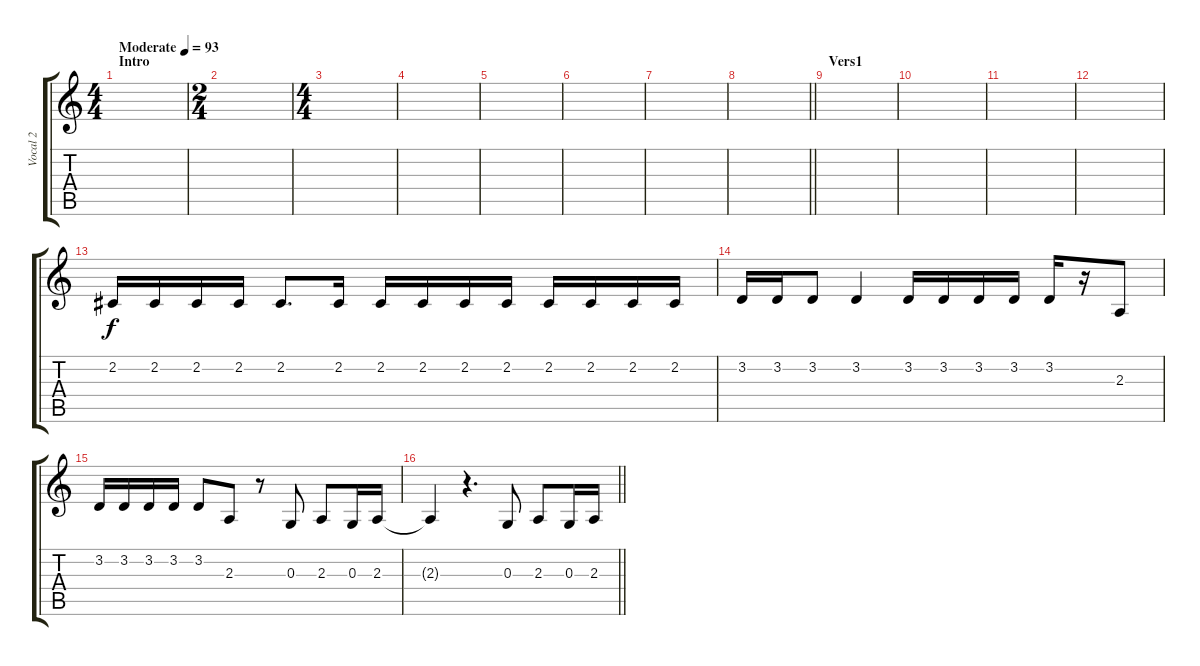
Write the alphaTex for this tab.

\track ("Vocal 2" "Vocal 2") {instrument sopranosax}
\staff {score tabs}
\tuning (E4 B3 G3 D3 A2 E2) {hide}
\ts (4 4)
\section ("" "Intro")
\tempo (93 "Moderate")
\clef g2
\ks c
|
\ts (2 4)
|
\ts (4 4)
|
|
|
|
|
\barLineRight lightlight
|
\section ("" "Vers1")
|
|
|
|
2.2.16 2.2.16 2.2.16 2.2.16 2.2.8{d} 2.2.16 2.2.16 2.2.16 2.2.16 2.2.16 2.2.16 2.2.16 2.2.16 2.2.16 |
3.2.16 3.2.16 3.2.8 3.2.4 3.2.16 3.2.16 3.2.16 3.2.16 3.2.16 r.16 2.3.8 |
3.2.16 3.2.16 3.2.16 3.2.16 3.2.8 2.3.8 r.8 0.3.8 2.3.8 0.3.16 2.3.16 |
\barLineRight lightlight
2.3{t}.4 r.4{d} 0.3.8 2.3.8 0.3.16 2.3.16
